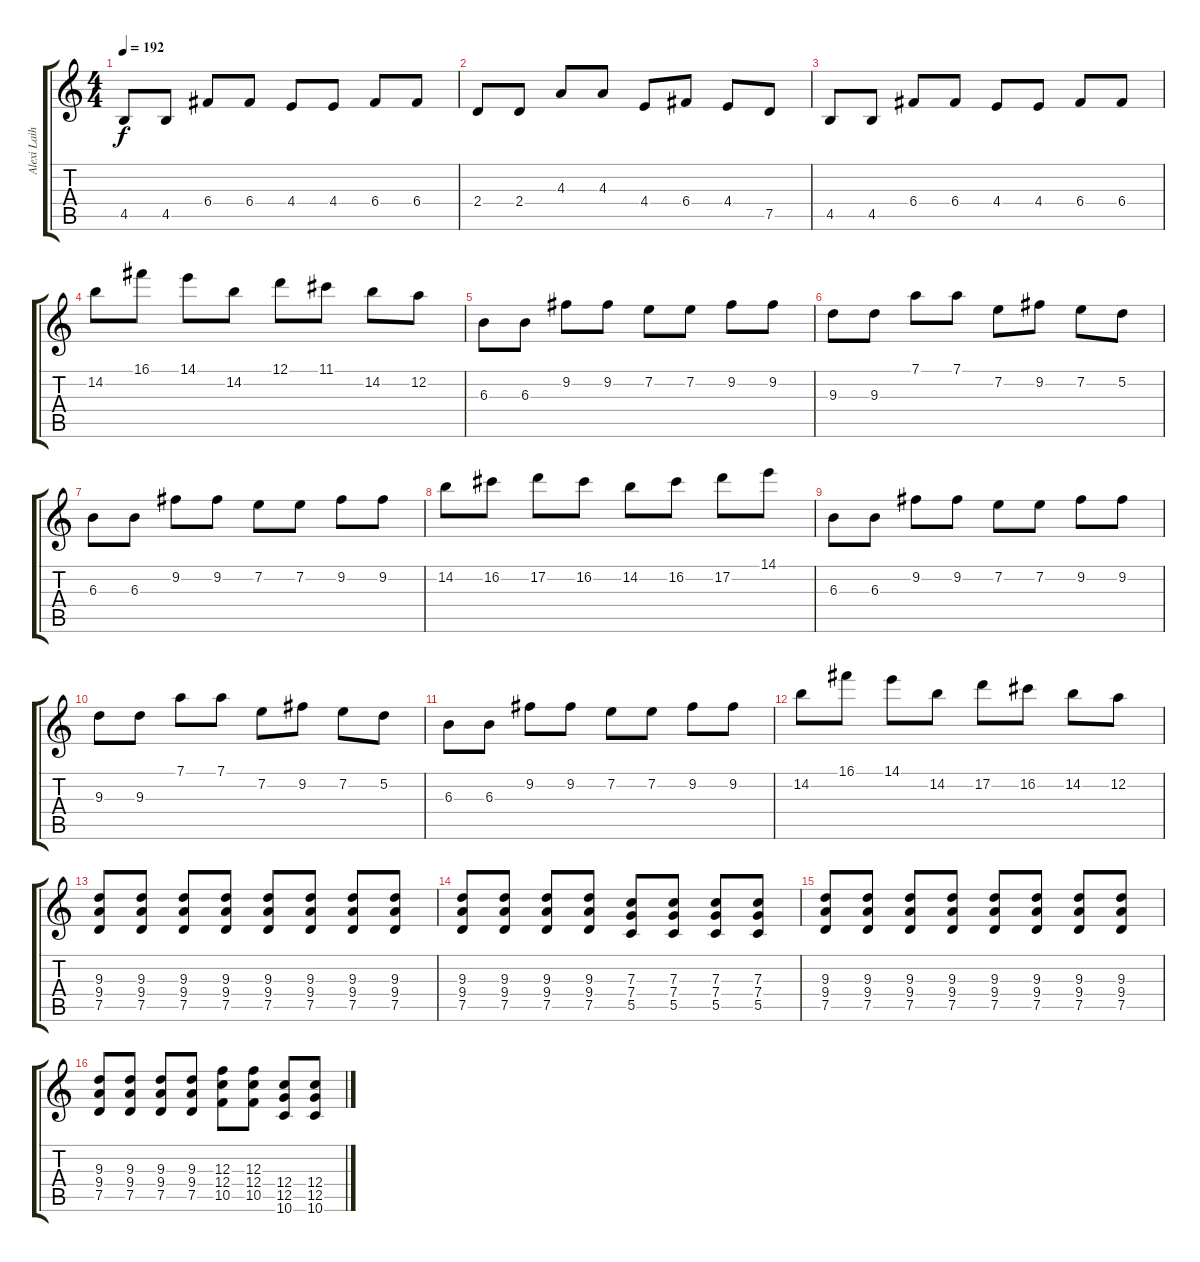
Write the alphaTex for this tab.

\track ("Alexi Laiho" "Alexi Laih") {instrument distortionguitar}
\staff {score tabs}
\tuning (D4 A3 F3 C3 G2 D2) {hide}
\ts (4 4)
\tempo 192
\clef g2
\ks c
4.5.8{dy f} 4.5.8 6.4.8 6.4.8 4.4.8 4.4.8 6.4.8 6.4.8 |
2.4.8 2.4.8 4.3.8 4.3.8 4.4.8 6.4.8 4.4.8 7.5.8 |
4.5.8 4.5.8 6.4.8 6.4.8 4.4.8 4.4.8 6.4.8 6.4.8 |
14.2.8 16.1.8 14.1.8 14.2.8 12.1.8 11.1.8 14.2.8 12.2.8 |
6.3.8 6.3.8 9.2.8 9.2.8 7.2.8 7.2.8 9.2.8 9.2.8 |
9.3.8 9.3.8 7.1.8 7.1.8 7.2.8 9.2.8 7.2.8 5.2.8 |
6.3.8 6.3.8 9.2.8 9.2.8 7.2.8 7.2.8 9.2.8 9.2.8 |
14.2.8 16.2.8 17.2.8 16.2.8 14.2.8 16.2.8 17.2.8 14.1.8 |
6.3.8 6.3.8 9.2.8 9.2.8 7.2.8 7.2.8 9.2.8 9.2.8 |
9.3.8 9.3.8 7.1.8 7.1.8 7.2.8 9.2.8 7.2.8 5.2.8 |
6.3.8 6.3.8 9.2.8 9.2.8 7.2.8 7.2.8 9.2.8 9.2.8 |
14.2.8 16.1.8 14.1.8 14.2.8 17.2.8 16.2.8 14.2.8 12.2.8 |
(9.3 9.4 7.5).8 (9.3 9.4 7.5).8 (9.3 9.4 7.5).8 (9.3 9.4 7.5).8 (9.3 9.4 7.5).8 (9.3 9.4 7.5).8 (9.3 9.4 7.5).8 (9.3 9.4 7.5).8 |
(9.3 9.4 7.5).8 (9.3 9.4 7.5).8 (9.3 9.4 7.5).8 (9.3 9.4 7.5).8 (7.3 7.4 5.5).8 (7.3 7.4 5.5).8 (7.3 7.4 5.5).8 (7.3 7.4 5.5).8 |
(9.3 9.4 7.5).8 (9.3 9.4 7.5).8 (9.3 9.4 7.5).8 (9.3 9.4 7.5).8 (9.3 9.4 7.5).8 (9.3 9.4 7.5).8 (9.3 9.4 7.5).8 (9.3 9.4 7.5).8 |
(9.3 9.4 7.5).8 (9.3 9.4 7.5).8 (9.3 9.4 7.5).8 (9.3 9.4 7.5).8 (12.3 12.4 10.5).8 (12.3 12.4 10.5).8 (12.4 12.5 10.6).8 (12.4 12.5 10.6).8
